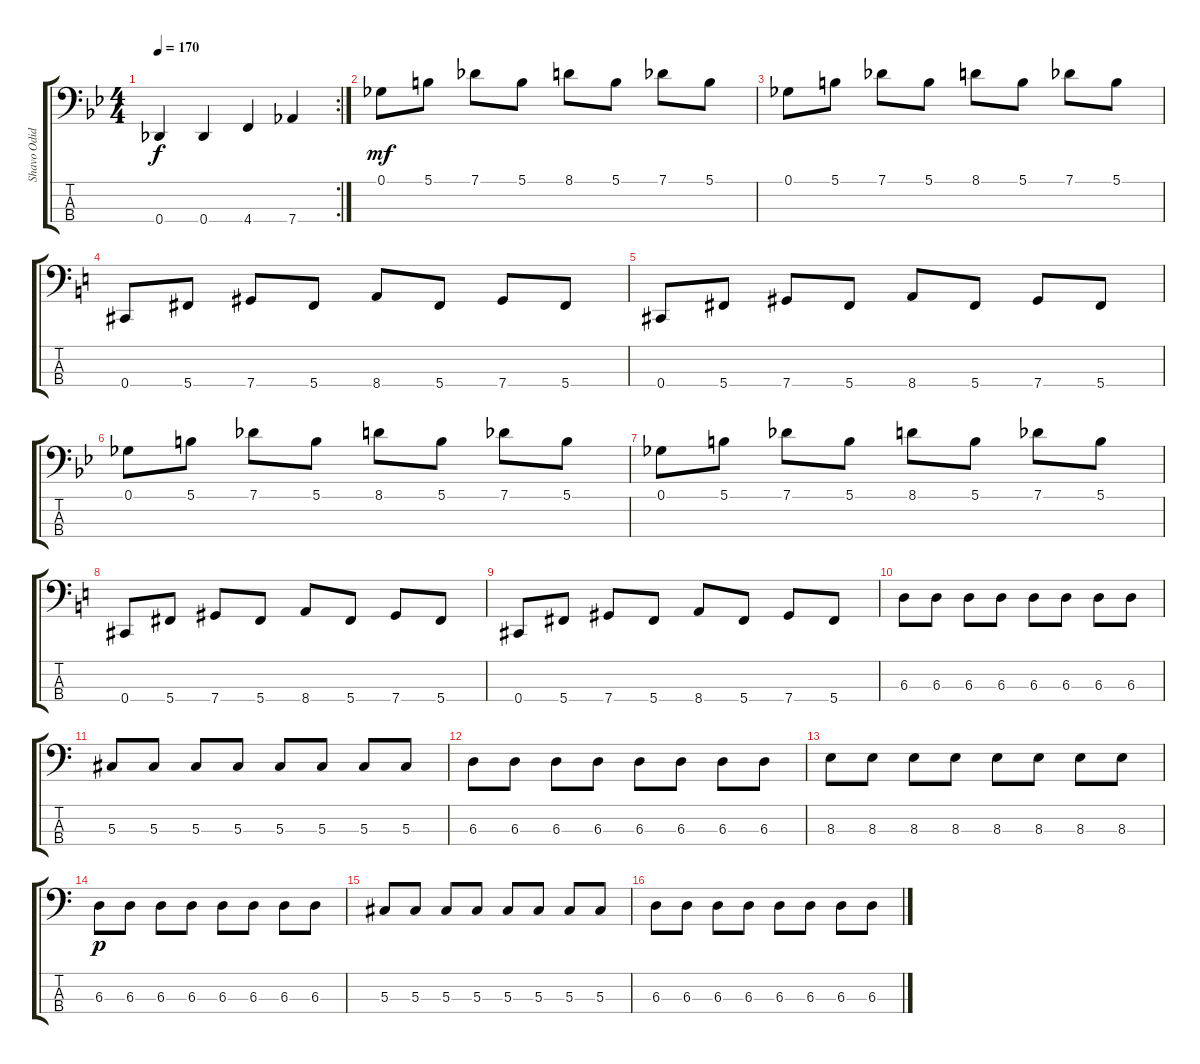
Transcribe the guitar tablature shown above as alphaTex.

\track ("Shavo Odidjian" "Shavo Odid") {instrument electricbassfinger}
\staff {score tabs}
\tuning (Gb2 Db2 Ab1 Db1) {hide}
\rc 2
\ts (4 4)
\tempo 170
\clef f4
\ks gminor
0.4.4{dy f} 0.4.4 4.4.4 7.4.4 |
0.1.8{dy mf} 5.1.8 7.1.8 5.1.8 8.1.8 5.1.8 7.1.8 5.1.8 |
0.1.8 5.1.8 7.1.8 5.1.8 8.1.8 5.1.8 7.1.8 5.1.8 |
\ks c
0.4.8 5.4.8 7.4.8 5.4.8 8.4.8 5.4.8 7.4.8 5.4.8 |
0.4.8 5.4.8 7.4.8 5.4.8 8.4.8 5.4.8 7.4.8 5.4.8 |
\ks gminor
0.1.8 5.1.8 7.1.8 5.1.8 8.1.8 5.1.8 7.1.8 5.1.8 |
0.1.8 5.1.8 7.1.8 5.1.8 8.1.8 5.1.8 7.1.8 5.1.8 |
\ks c
0.4.8 5.4.8 7.4.8 5.4.8 8.4.8 5.4.8 7.4.8 5.4.8 |
0.4.8 5.4.8 7.4.8 5.4.8 8.4.8 5.4.8 7.4.8 5.4.8 |
6.3.8 6.3.8 6.3.8 6.3.8 6.3.8 6.3.8 6.3.8 6.3.8 |
5.3.8 5.3.8 5.3.8 5.3.8 5.3.8 5.3.8 5.3.8 5.3.8 |
6.3.8 6.3.8 6.3.8 6.3.8 6.3.8 6.3.8 6.3.8 6.3.8 |
8.3.8 8.3.8 8.3.8 8.3.8 8.3.8 8.3.8 8.3.8 8.3.8 |
6.3.8{dy p} 6.3.8 6.3.8 6.3.8 6.3.8 6.3.8 6.3.8 6.3.8 |
5.3.8 5.3.8 5.3.8 5.3.8 5.3.8 5.3.8 5.3.8 5.3.8 |
6.3.8 6.3.8 6.3.8 6.3.8 6.3.8 6.3.8 6.3.8 6.3.8
